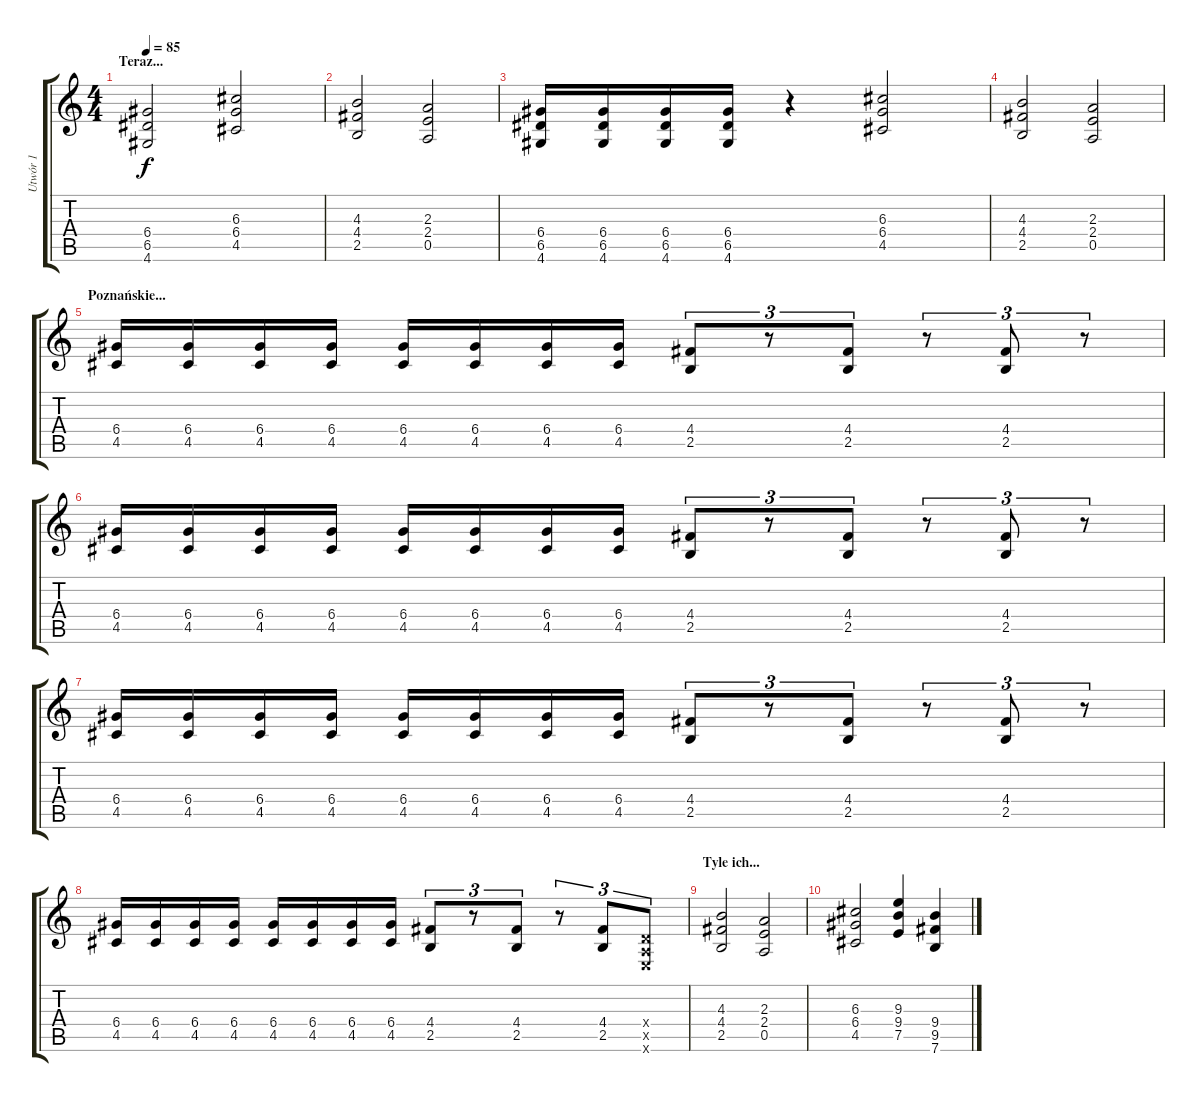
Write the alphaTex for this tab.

\track ("Utwór 1" "Utwór 1") {instrument distortionguitar}
\staff {score tabs}
\tuning (E4 B3 G3 D3 A2 E2) {hide}
\ts (4 4)
\section ("" "Teraz...")
\tempo 85
\clef g2
\ks c
(6.4 6.5 4.6).2{dy f} (6.3 6.4 4.5).2 |
(4.3 4.4 2.5).2 (2.3 2.4 0.5).2 |
(6.4 6.5 4.6).16 (6.4 6.5 4.6).16 (6.4 6.5 4.6).16 (6.4 6.5 4.6).16 r.4 (6.3 6.4 4.5).2 |
(4.3 4.4 2.5).2 (2.3 2.4 0.5).2 |
\section ("" "Poznańskie...")
(6.4 4.5).16 (6.4 4.5).16 (6.4 4.5).16 (6.4 4.5).16 (6.4 4.5).16 (6.4 4.5).16 (6.4 4.5).16 (6.4 4.5).16 (4.4 2.5).8{tu (3 2)} r.8{tu (3 2)} (4.4 2.5).8{tu (3 2)} r.8{tu (3 2)} (4.4 2.5).8{tu (3 2)} r.8{tu (3 2)} |
(6.4 4.5).16 (6.4 4.5).16 (6.4 4.5).16 (6.4 4.5).16 (6.4 4.5).16 (6.4 4.5).16 (6.4 4.5).16 (6.4 4.5).16 (4.4 2.5).8{tu (3 2)} r.8{tu (3 2)} (4.4 2.5).8{tu (3 2)} r.8{tu (3 2)} (4.4 2.5).8{tu (3 2)} r.8{tu (3 2)} |
(6.4 4.5).16 (6.4 4.5).16 (6.4 4.5).16 (6.4 4.5).16 (6.4 4.5).16 (6.4 4.5).16 (6.4 4.5).16 (6.4 4.5).16 (4.4 2.5).8{tu (3 2)} r.8{tu (3 2)} (4.4 2.5).8{tu (3 2)} r.8{tu (3 2)} (4.4 2.5).8{tu (3 2)} r.8{tu (3 2)} |
(6.4 4.5).16 (6.4 4.5).16 (6.4 4.5).16 (6.4 4.5).16 (6.4 4.5).16 (6.4 4.5).16 (6.4 4.5).16 (6.4 4.5).16 (4.4 2.5).8{tu (3 2)} r.8{tu (3 2)} (4.4 2.5).8{tu (3 2)} r.8{tu (3 2)} (4.4 2.5).8{tu (3 2)} (0.4{x} 0.5{x} 0.6{x}).8{tu (3 2)} |
\section ("" "Tyle ich...")
(4.3 4.4 2.5).2 (2.3 2.4 0.5).2 |
(6.3 6.4 4.5).2 (9.3 9.4 7.5).4 (9.4 9.5 7.6).4
